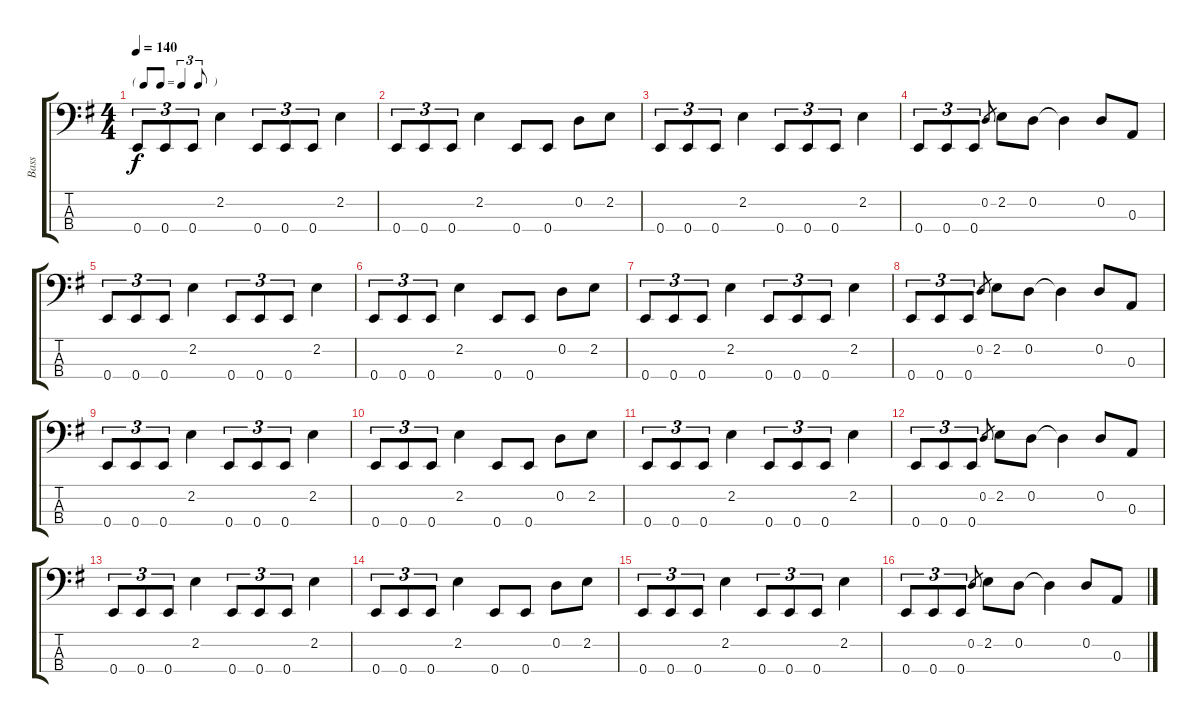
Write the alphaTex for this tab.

\track ("Bass" "Bass") {instrument electricbassfinger}
\staff {score tabs}
\tuning (G2 D2 A1 E1) {hide}
\ts (4 4)
\tf triplet8th
\tempo 140
\clef f4
\ks eminor
0.4.8{tu (3 2) dy f} 0.4.8{tu (3 2)} 0.4.8{tu (3 2)} 2.2.4 0.4.8{tu (3 2)} 0.4.8{tu (3 2)} 0.4.8{tu (3 2)} 2.2.4 |
0.4.8{tu (3 2)} 0.4.8{tu (3 2)} 0.4.8{tu (3 2)} 2.2.4 0.4.8 0.4.8 0.2.8 2.2.8 |
0.4.8{tu (3 2)} 0.4.8{tu (3 2)} 0.4.8{tu (3 2)} 2.2.4 0.4.8{tu (3 2)} 0.4.8{tu (3 2)} 0.4.8{tu (3 2)} 2.2.4 |
0.4.8{tu (3 2)} 0.4.8{tu (3 2)} 0.4.8{tu (3 2)} 0.2.8{gr} 2.2.8 0.2.8 0.2{t}.4 0.2.8 0.3.8 |
0.4.8{tu (3 2)} 0.4.8{tu (3 2)} 0.4.8{tu (3 2)} 2.2.4 0.4.8{tu (3 2)} 0.4.8{tu (3 2)} 0.4.8{tu (3 2)} 2.2.4 |
0.4.8{tu (3 2)} 0.4.8{tu (3 2)} 0.4.8{tu (3 2)} 2.2.4 0.4.8 0.4.8 0.2.8 2.2.8 |
0.4.8{tu (3 2)} 0.4.8{tu (3 2)} 0.4.8{tu (3 2)} 2.2.4 0.4.8{tu (3 2)} 0.4.8{tu (3 2)} 0.4.8{tu (3 2)} 2.2.4 |
0.4.8{tu (3 2)} 0.4.8{tu (3 2)} 0.4.8{tu (3 2)} 0.2.8{gr} 2.2.8 0.2.8 0.2{t}.4 0.2.8 0.3.8 |
0.4.8{tu (3 2)} 0.4.8{tu (3 2)} 0.4.8{tu (3 2)} 2.2.4 0.4.8{tu (3 2)} 0.4.8{tu (3 2)} 0.4.8{tu (3 2)} 2.2.4 |
0.4.8{tu (3 2)} 0.4.8{tu (3 2)} 0.4.8{tu (3 2)} 2.2.4 0.4.8 0.4.8 0.2.8 2.2.8 |
0.4.8{tu (3 2)} 0.4.8{tu (3 2)} 0.4.8{tu (3 2)} 2.2.4 0.4.8{tu (3 2)} 0.4.8{tu (3 2)} 0.4.8{tu (3 2)} 2.2.4 |
0.4.8{tu (3 2)} 0.4.8{tu (3 2)} 0.4.8{tu (3 2)} 0.2.8{gr} 2.2.8 0.2.8 0.2{t}.4 0.2.8 0.3.8 |
0.4.8{tu (3 2)} 0.4.8{tu (3 2)} 0.4.8{tu (3 2)} 2.2.4 0.4.8{tu (3 2)} 0.4.8{tu (3 2)} 0.4.8{tu (3 2)} 2.2.4 |
0.4.8{tu (3 2)} 0.4.8{tu (3 2)} 0.4.8{tu (3 2)} 2.2.4 0.4.8 0.4.8 0.2.8 2.2.8 |
0.4.8{tu (3 2)} 0.4.8{tu (3 2)} 0.4.8{tu (3 2)} 2.2.4 0.4.8{tu (3 2)} 0.4.8{tu (3 2)} 0.4.8{tu (3 2)} 2.2.4 |
0.4.8{tu (3 2)} 0.4.8{tu (3 2)} 0.4.8{tu (3 2)} 0.2.8{gr} 2.2.8 0.2.8 0.2{t}.4 0.2.8 0.3.8
